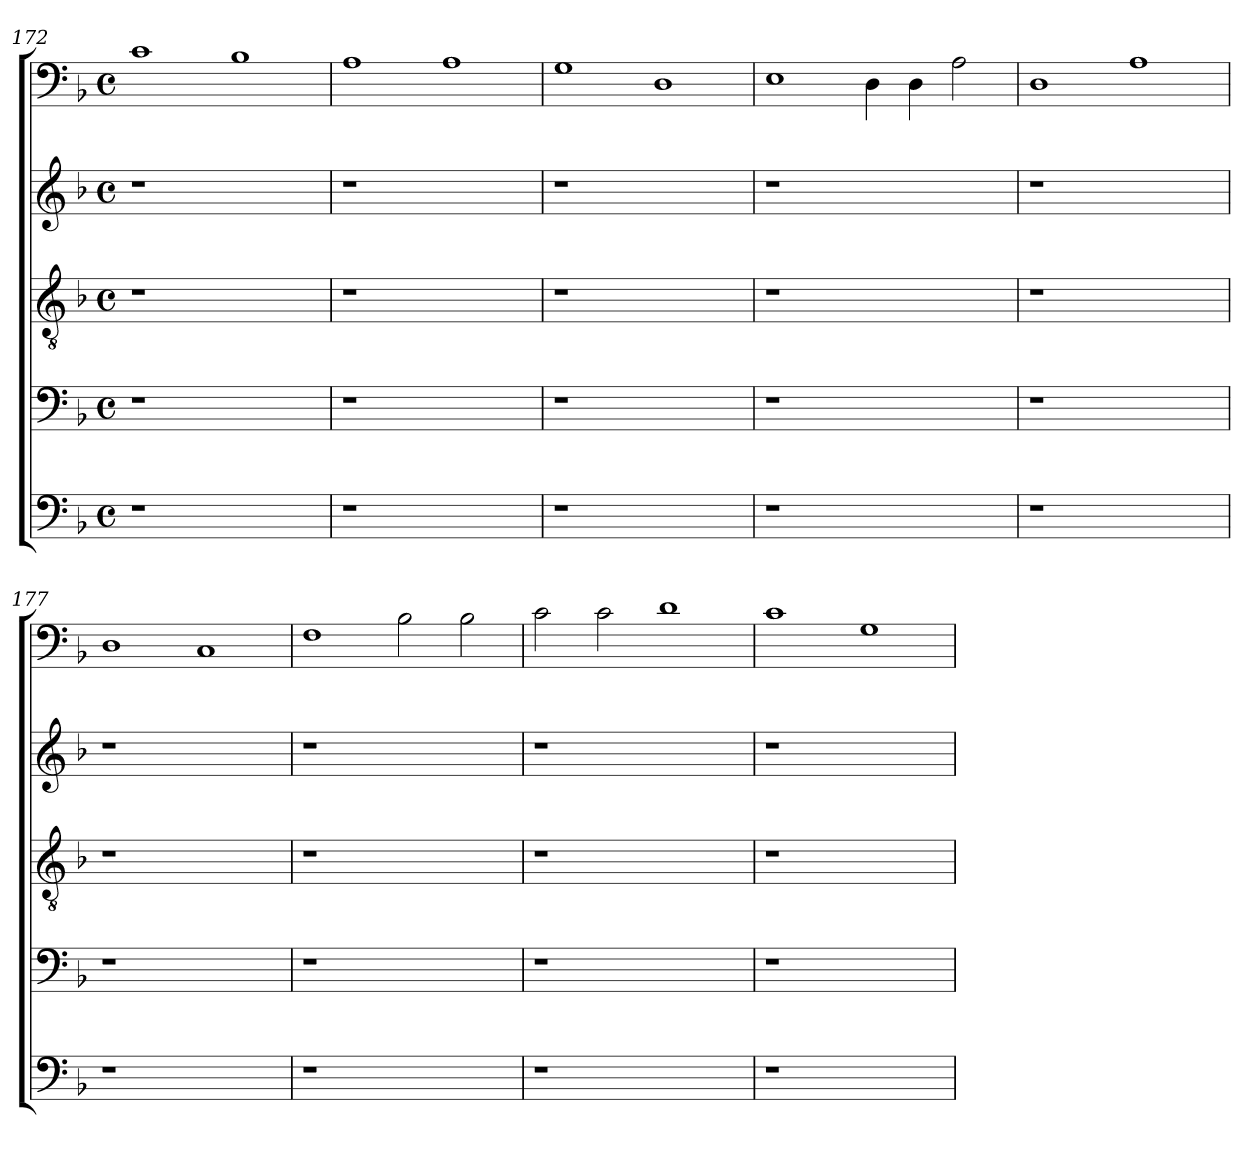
**kern	**kern	**kern	**kern	**kern
*part5	*part4	*part3	*part2	*part1
*staff5	*staff4	*staff3	*staff2	*staff1
*clefF4	*clefF4	*clefGv2	*clefG2	*clefF4
*	*ITrd-3c-5	*ITrd-3c-5	*ITrd-3c-5	*ITrd-3c-5
*k[b-]	*k[b-e-]	*k[b-e-]	*k[b-e-]	*k[b-e-]
*F:	*B-:	*B-:	*B-:	*B-:
*M4/4	*M4/4	*M4/4	*M4/4	*M4/4
*met(c)	*met(c)	*met(c)	*met(c)	*met(c)
=172	=172	=172	=172	=172
1r	1r	1r	1r	1f
1ryy	1ryy	1ryy	1ryy	1e-
=173	=173	=173	=173	=173
1r	1r	1r	1r	1d
1ryy	1ryy	1ryy	1ryy	1d
!!LO:LB:g=z
=174	=174	=174	=174	=174
1r	1r	1r	1r	1c
1ryy	1ryy	1ryy	1ryy	1G
=175	=175	=175	=175	=175
1r	1r	1r	1r	1A
1ryy	1ryy	1ryy	1ryy	4G\
.	.	.	.	4G\
.	.	.	.	2d\
=176	=176	=176	=176	=176
1r	1r	1r	1r	1G
1ryy	1ryy	1ryy	1ryy	1d
=177	=177	=177	=177	=177
1r	1r	1r	1r	1G
1ryy	1ryy	1ryy	1ryy	1F
!!LO:LB:g=z
=178	=178	=178	=178	=178
1r	1r	1r	1r	1B-
1ryy	1ryy	1ryy	1ryy	2e-\
.	.	.	.	2e-\
=179	=179	=179	=179	=179
1r	1r	1r	1r	2f\
.	.	.	.	2f\
1ryy	1ryy	1ryy	1ryy	1g
=180	=180	=180	=180	=180
1r	1r	1r	1r	1f
1ryy	1ryy	1ryy	1ryy	1c
=	=	=	=	=
*-	*-	*-	*-	*-
